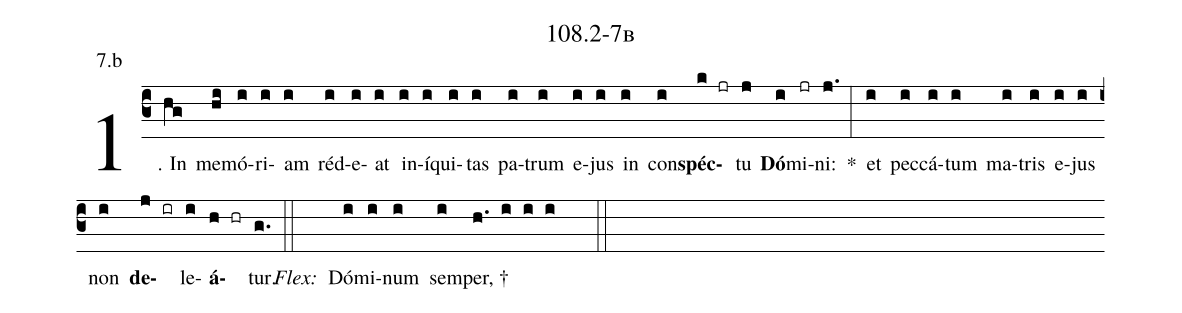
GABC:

name: 108.2-7b;
annotation: 7.b;
%%
(c3)1. In(hg) me(hi)mó(i)ri(i)am(i) réd(i)e(i)at(i) in(i)í(i)qui(i)tas(i) pa(i)trum(i) e(i)jus(i) in(i) con(i)<b>spéc</b>(k jr)tu(j) <b>Dó</b>(i)mi(jr)ni:(j.) *(:) et(i) pec(i)cá(i)tum(i) ma(i)tris(i) e(i)jus(i) non(i) <b>de</b>(j ir)le(i)<b>á</b>(h hr)tur.(g.) (::)
<i>Flex:</i>()  Dó(i)mi(i)num(i) sem(i)per, †(h. i i i  ::)
